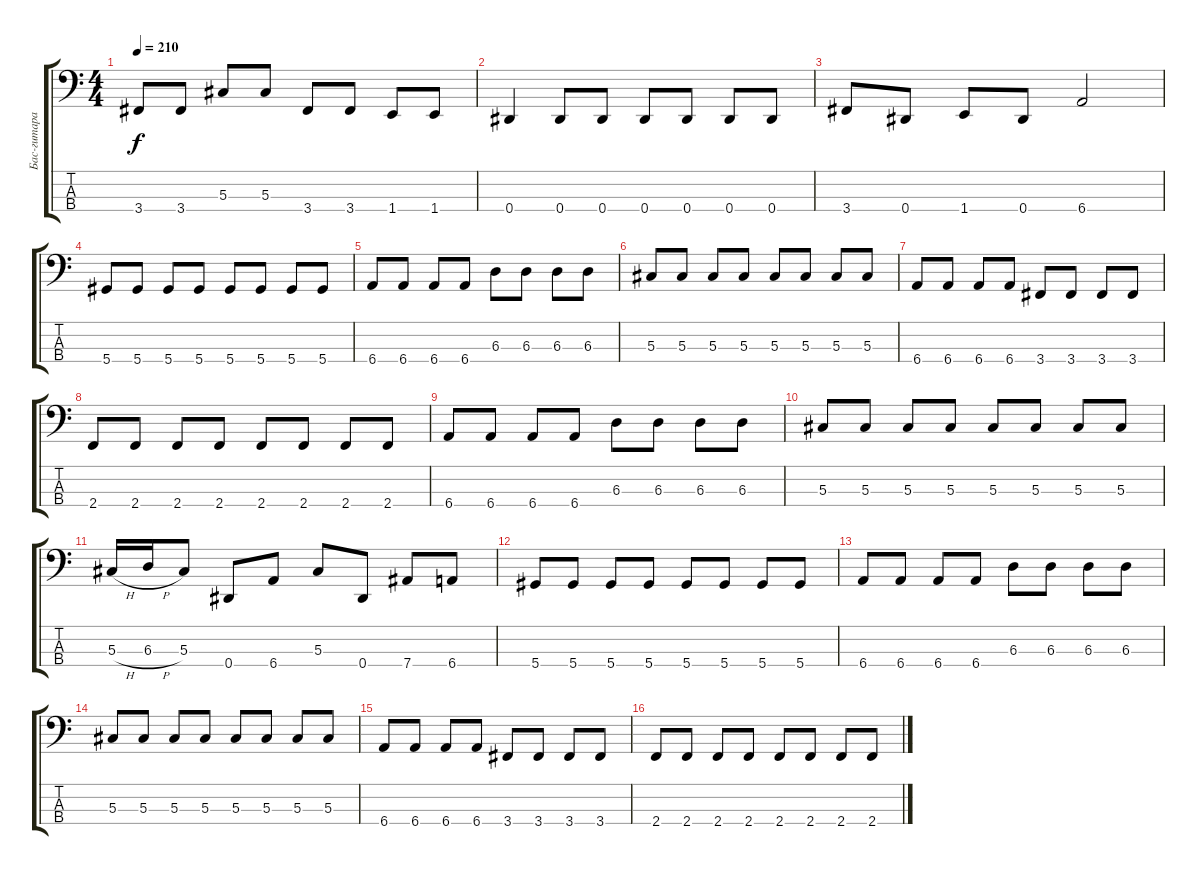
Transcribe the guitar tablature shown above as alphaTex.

\track ("Бас-гитара Araya" "Бас-гитара") {instrument electricbasspick}
\staff {score tabs}
\tuning (Gb2 Db2 Ab1 Eb1) {hide}
\ts (4 4)
\tempo 210
\clef f4
\ks c
3.4.8{dy f} 3.4.8 5.3.8 5.3.8 3.4.8 3.4.8 1.4.8 1.4.8 |
0.4.4 0.4.8 0.4.8 0.4.8 0.4.8 0.4.8 0.4.8 |
3.4.8 0.4.8 1.4.8 0.4.8 6.4.2 |
5.4.8 5.4.8 5.4.8 5.4.8 5.4.8 5.4.8 5.4.8 5.4.8 |
6.4.8 6.4.8 6.4.8 6.4.8 6.3.8 6.3.8 6.3.8 6.3.8 |
5.3.8 5.3.8 5.3.8 5.3.8 5.3.8 5.3.8 5.3.8 5.3.8 |
6.4.8 6.4.8 6.4.8 6.4.8 3.4.8 3.4.8 3.4.8 3.4.8 |
2.4.8 2.4.8 2.4.8 2.4.8 2.4.8 2.4.8 2.4.8 2.4.8 |
6.4.8 6.4.8 6.4.8 6.4.8 6.3.8 6.3.8 6.3.8 6.3.8 |
5.3.8 5.3.8 5.3.8 5.3.8 5.3.8 5.3.8 5.3.8 5.3.8 |
5.3{h}.16 6.3{h}.16 5.3.8 0.4.8 6.4.8 5.3.8 0.4.8 7.4.8 6.4.8 |
5.4.8 5.4.8 5.4.8 5.4.8 5.4.8 5.4.8 5.4.8 5.4.8 |
6.4.8 6.4.8 6.4.8 6.4.8 6.3.8 6.3.8 6.3.8 6.3.8 |
5.3.8 5.3.8 5.3.8 5.3.8 5.3.8 5.3.8 5.3.8 5.3.8 |
6.4.8 6.4.8 6.4.8 6.4.8 3.4.8 3.4.8 3.4.8 3.4.8 |
2.4.8 2.4.8 2.4.8 2.4.8 2.4.8 2.4.8 2.4.8 2.4.8
